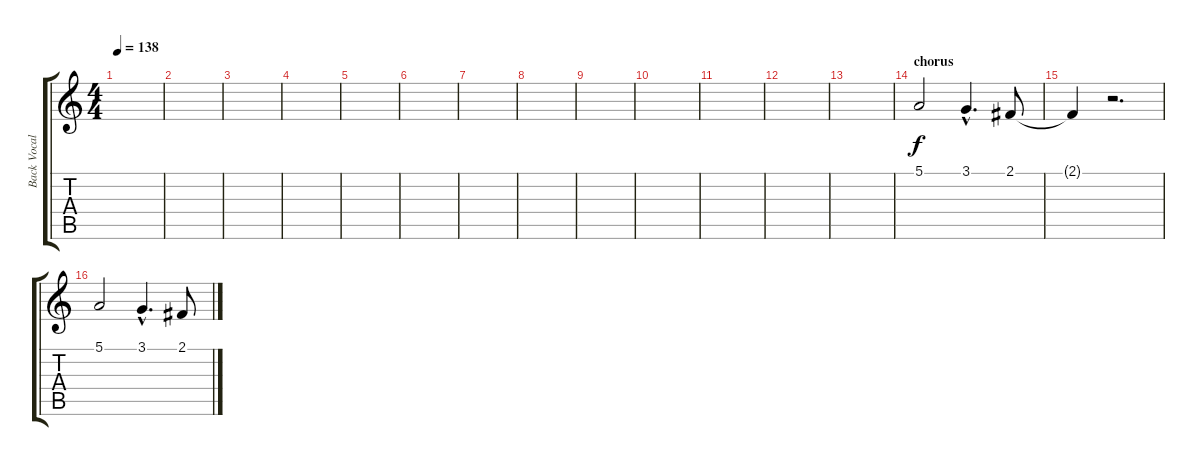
\track ("Back Vocals" "Back Vocal") {instrument tenorsax}
\staff {score tabs}
\tuning (E4 B3 G3 D3 A2 E2) {hide}
\ts (4 4)
\tempo 138
\clef g2
\ks c
|
|
|
|
|
|
|
|
|
|
|
|
|
\section ("" "chorus")
5.1.2 3.1{hac}.4{d} 2.1.8 |
2.1{t}.4 r.2{d} |
5.1.2 3.1{hac}.4{d} 2.1.8
